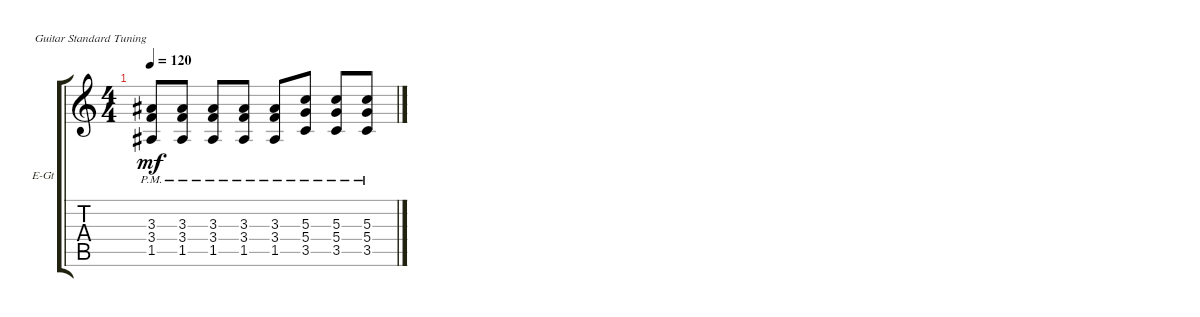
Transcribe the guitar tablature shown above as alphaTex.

\defaultSystemsLayout 4
\bracketExtendMode groupsimilarinstruments
\firstSystemTrackNameOrientation horizontal
\otherSystemsTrackNameOrientation horizontal
\track ("Electric Guitar (Clean)" "E-Gt") {instrument electricguitarclean}
\staff {score tabs}
\tuning (E4 B3 G3 D3 A2 E2)
\ts (4 4)
\tempo 120
\clef g2
\ks c
(1.5{pm} 3.4{pm} 3.3{pm}).8{dy mf} (1.5{pm} 3.4{pm} 3.3{pm}).8 (1.5{pm} 3.4{pm} 3.3{pm}).8 (1.5{pm} 3.4{pm} 3.3{pm}).8 (1.5{pm} 3.4{pm} 3.3{pm}).8 (3.5{pm} 5.4{pm} 5.3{pm}).8 (3.5{pm} 5.4{pm} 5.3{pm}).8 (3.5{pm} 5.4{pm} 5.3{pm}).8
